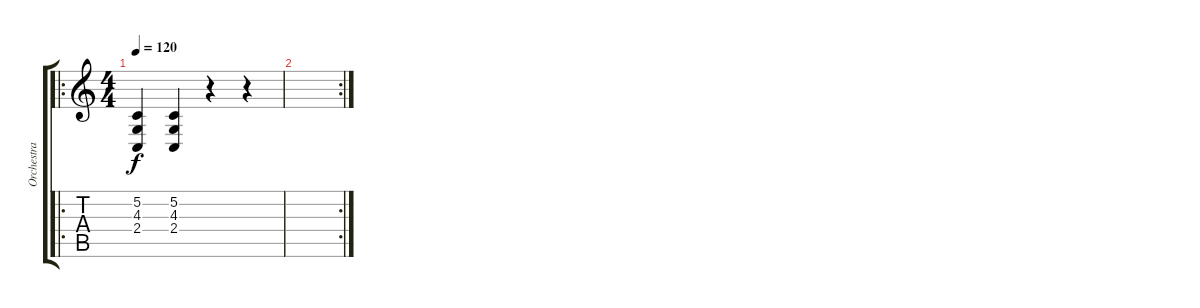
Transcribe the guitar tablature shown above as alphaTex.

\track ("Orchestra" "Orchestra") {instrument orchestrahit}
\staff {score tabs}
\tuning (C4 G3 Eb3 Bb2 F2 C2) {hide}
\ro
\ts (4 4)
\tempo 120
\clef g2
\ks c
(5.2 4.3 2.4).4{dy f volume 12} (5.2 4.3 2.4).4 r.4 r.4 |
\rc 2
